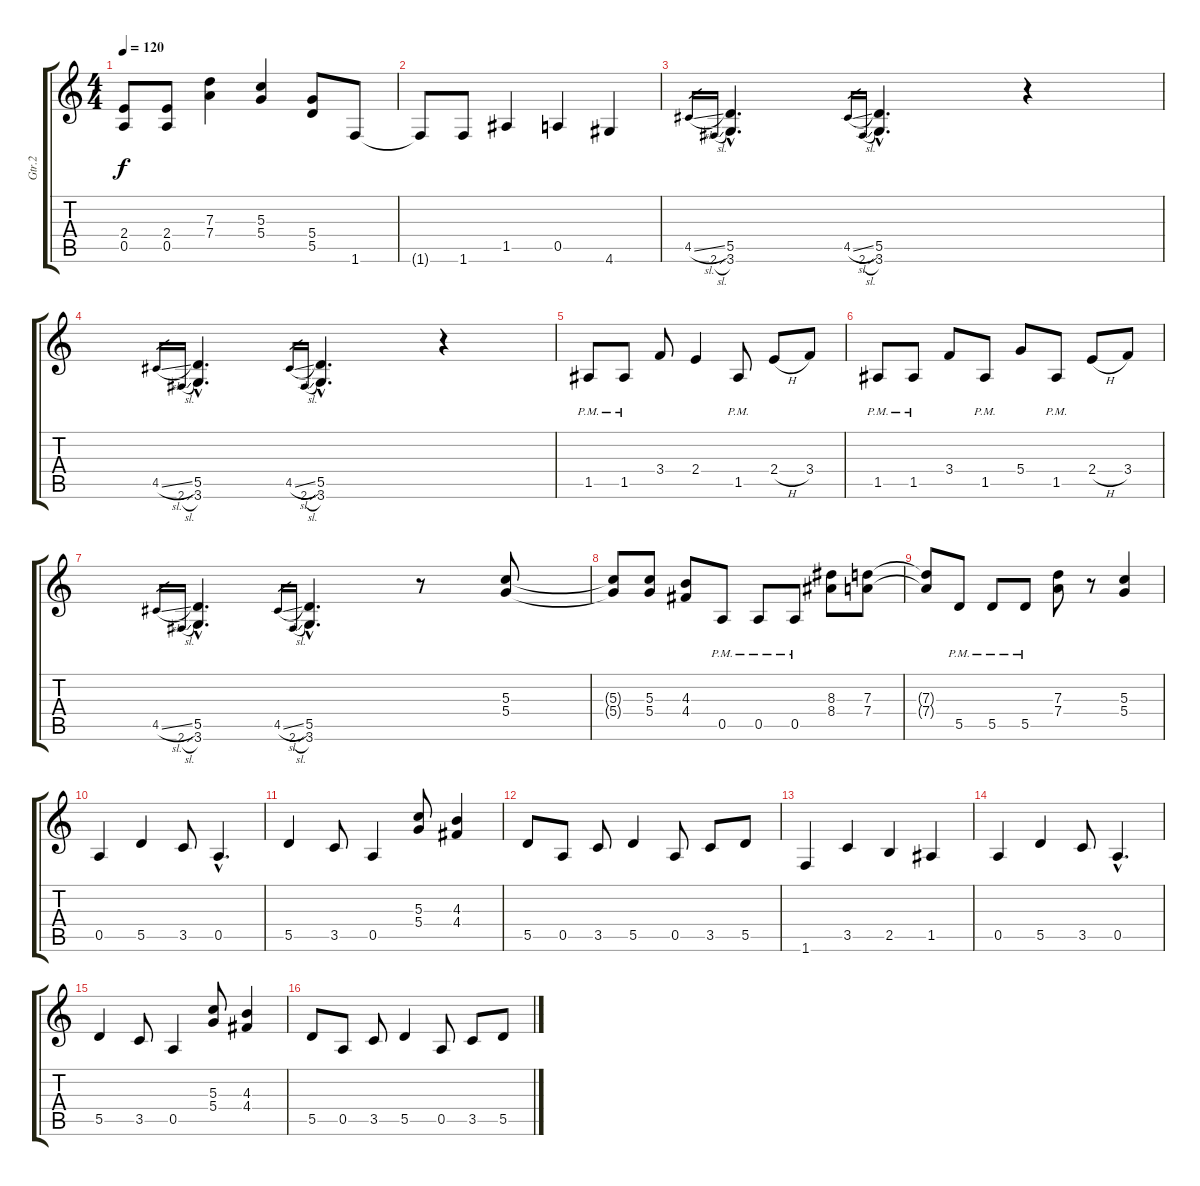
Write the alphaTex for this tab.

\track ("Gtr.2" "Gtr.2") {instrument overdrivenguitar}
\staff {score tabs}
\tuning (E4 B3 G3 D3 A2 E2) {hide}
\ts (4 4)
\tempo 120
\clef g2
\ks c
(2.4{t} 0.5{t}).8{dy f} (2.4 0.5).8 (7.3 7.4).4 (5.3 5.4).4 (5.4 5.5).8 1.6.8 |
1.6{t}.8 1.6.8 1.5.4 0.5.4 4.6.4 |
4.5{sl}.16{gr} 2.6{sl}.16{gr} (5.5{hac} 3.6{hac}).4{d} 4.5{sl}.16{gr} 2.6{sl}.16{gr} (5.5{hac} 3.6{hac}).4{d} r.4 |
4.5{sl}.16{gr} 2.6{sl}.16{gr} (5.5{hac} 3.6{hac}).4{d} 4.5{sl}.16{gr} 2.6{sl}.16{gr} (5.5{hac} 3.6{hac}).4{d} r.4 |
1.5{pm}.8 1.5{pm}.8 3.4.8 2.4.4 1.5{pm}.8 2.4{h}.8 3.4.8 |
1.5{pm}.8 1.5{pm}.8 3.4.8 1.5{pm}.8 5.4.8 1.5{pm}.8 2.4{h}.8 3.4.8 |
4.5{sl}.16{gr} 2.6{sl}.16{gr} (5.5{hac} 3.6{hac}).4{d} 4.5{sl}.16{gr} 2.6{sl}.16{gr} (5.5{hac} 3.6{hac}).4{d} r.8 (5.3 5.4).8 |
(5.3{t} 5.4{t}).8 (5.3 5.4).8 (4.3 4.4).8 0.5{pm}.8 0.5{pm}.8 0.5{pm}.8 (8.3 8.4).8 (7.3 7.4).8 |
(7.3{t} 7.4{t}).8 5.5{pm}.8 5.5{pm}.8 5.5{pm}.8 (7.3 7.4).8 r.8 (5.3 5.4).4 |
0.5.4 5.5.4 3.5.8 0.5{hac}.4{d} |
5.5.4 3.5.8 0.5.4 (5.3 5.4).8 (4.3 4.4).4 |
5.5.8 0.5.8 3.5.8 5.5.4 0.5.8 3.5.8 5.5.8 |
1.6.4 3.5.4 2.5.4 1.5.4 |
0.5.4 5.5.4 3.5.8 0.5{hac}.4{d} |
5.5.4 3.5.8 0.5.4 (5.3 5.4).8 (4.3 4.4).4 |
5.5.8 0.5.8 3.5.8 5.5.4 0.5.8 3.5.8 5.5.8
